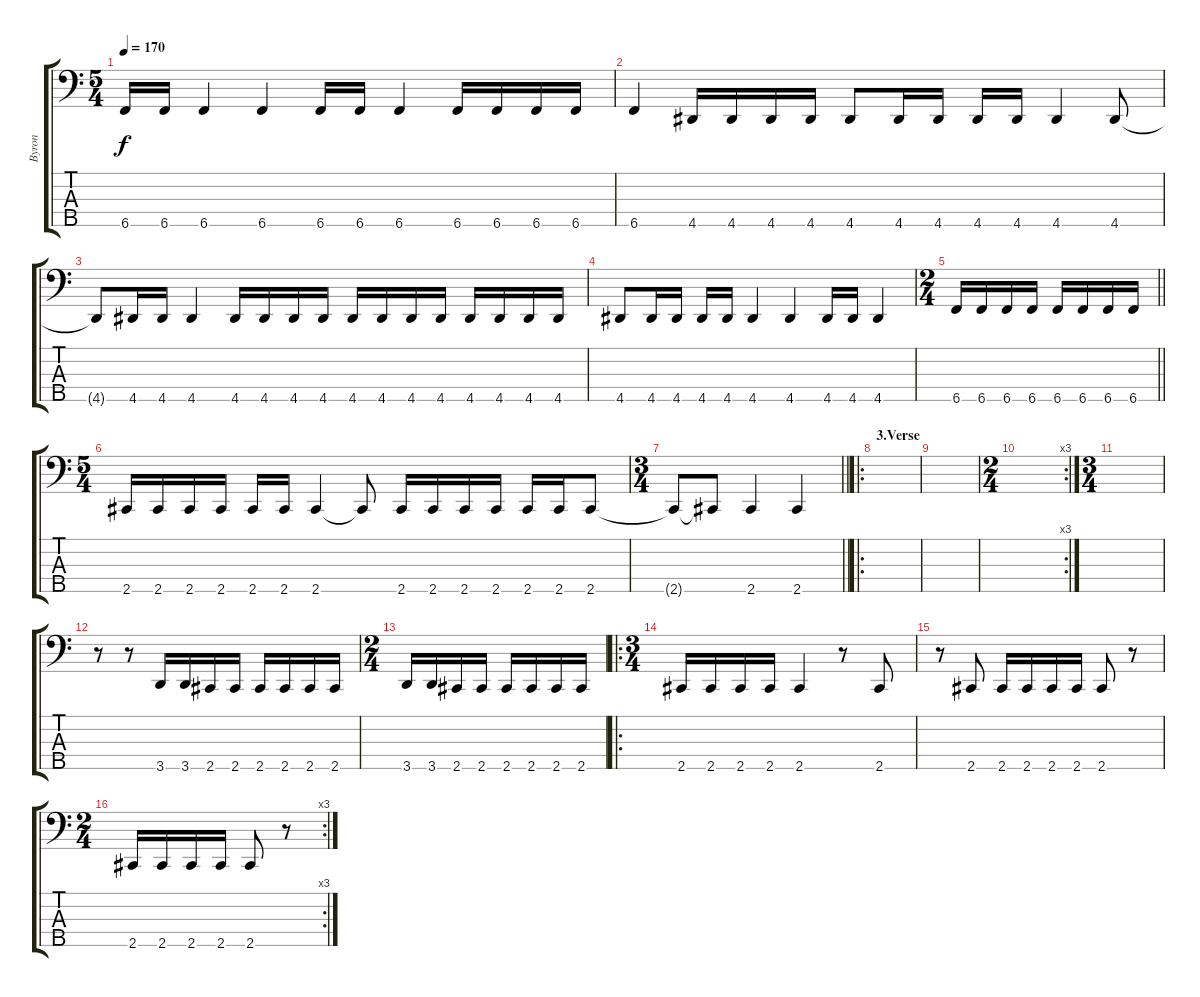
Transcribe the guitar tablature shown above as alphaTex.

\track ("Byron" "Byron") {instrument electricbasspick}
\staff {score tabs}
\tuning (G2 D2 A1 E1 B0) {hide}
\ts (5 4)
\tempo 170
\clef f4
\ks c
6.5.16{dy f} 6.5.16 6.5.4 6.5.4 6.5.16 6.5.16 6.5.4 6.5.16 6.5.16 6.5.16 6.5.16 |
6.5.4 4.5.16 4.5.16 4.5.16 4.5.16 4.5.8 4.5.16 4.5.16 4.5.16 4.5.16 4.5.4 4.5.8 |
4.5{t}.8 4.5.16 4.5.16 4.5.4 4.5.16 4.5.16 4.5.16 4.5.16 4.5.16 4.5.16 4.5.16 4.5.16 4.5.16 4.5.16 4.5.16 4.5.16 |
4.5.8 4.5.16 4.5.16 4.5.16 4.5.16 4.5.4 4.5.4 4.5.16 4.5.16 4.5.4 |
\ts (2 4)
\barLineRight lightlight
6.5.16 6.5.16 6.5.16 6.5.16 6.5.16 6.5.16 6.5.16 6.5.16 |
\ts (5 4)
\section ("" "")
2.5.16 2.5.16 2.5.16 2.5.16 2.5.16 2.5.16 2.5.4 2.5{t}.8 2.5.16 2.5.16 2.5.16 2.5.16 2.5.16 2.5.16 2.5.8 |
\ts (3 4)
\barLineRight lightlight
2.5{t}.8 2.5{t}.8 2.5.4 2.5.4 |
\ro
\section ("" "3.Verse")
|
|
\rc 3
\ts (2 4)
|
\ts (3 4)
|
r.8 r.8 3.5.16 3.5.16 2.5.16 2.5.16 2.5.16 2.5.16 2.5.16 2.5.16 |
\ts (2 4)
3.5.16 3.5.16 2.5.16 2.5.16 2.5.16 2.5.16 2.5.16 2.5.16 |
\ro
\ts (3 4)
2.5.16 2.5.16 2.5.16 2.5.16 2.5.4 r.8 2.5.8 |
r.8 2.5.8 2.5.16 2.5.16 2.5.16 2.5.16 2.5.8 r.8 |
\rc 3
\ts (2 4)
2.5.16 2.5.16 2.5.16 2.5.16 2.5.8 r.8
